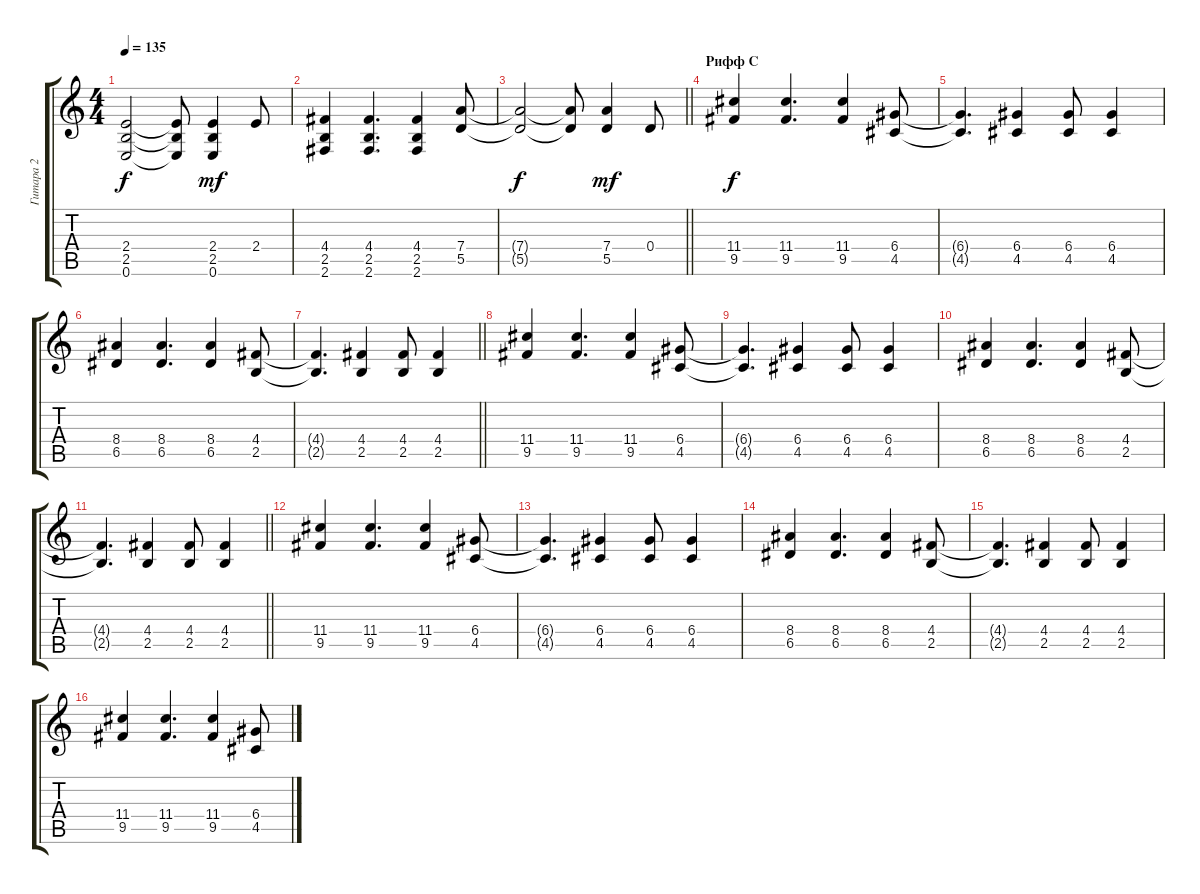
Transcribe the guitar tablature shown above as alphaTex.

\track ("Гитара 2" "Гитара 2") {instrument distortionguitar}
\staff {score tabs}
\tuning (E4 B3 G3 D3 A2 E2) {hide}
\ts (4 4)
\tempo 135
\clef g2
\ks c
(2.4{t} 2.5{t} 0.6{t}).2{dy f} (2.4{t} 2.5{t} 0.6{t}).8 (2.4 2.5 0.6).4{dy mf} 2.4.8 |
(4.4 2.5 2.6).4 (4.4 2.5 2.6).4{d} (4.4 2.5 2.6).4 (7.4 5.5).8 |
\barLineRight lightlight
(7.4{t} 5.5{t}).2{dy f} (7.4{t} 5.5{t}).8 (7.4 5.5).4{dy mf} 0.4.8 |
\section ("" "Рифф С")
(11.4 9.5).4{dy f} (11.4 9.5).4{d} (11.4 9.5).4 (6.4 4.5).8 |
(6.4{t} 4.5{t}).4{d} (6.4 4.5).4 (6.4 4.5).8 (6.4 4.5).4 |
(8.4 6.5).4 (8.4 6.5).4{d} (8.4 6.5).4 (4.4 2.5).8 |
\barLineRight lightlight
(4.4{t} 2.5{t}).4{d} (4.4 2.5).4 (4.4 2.5).8 (4.4 2.5).4 |
\section ("" "")
(11.4 9.5).4 (11.4 9.5).4{d} (11.4 9.5).4 (6.4 4.5).8 |
(6.4{t} 4.5{t}).4{d} (6.4 4.5).4 (6.4 4.5).8 (6.4 4.5).4 |
(8.4 6.5).4 (8.4 6.5).4{d} (8.4 6.5).4 (4.4 2.5).8 |
\barLineRight lightlight
(4.4{t} 2.5{t}).4{d} (4.4 2.5).4 (4.4 2.5).8 (4.4 2.5).4 |
(11.4 9.5).4 (11.4 9.5).4{d} (11.4 9.5).4 (6.4 4.5).8 |
(6.4{t} 4.5{t}).4{d} (6.4 4.5).4 (6.4 4.5).8 (6.4 4.5).4 |
(8.4 6.5).4 (8.4 6.5).4{d} (8.4 6.5).4 (4.4 2.5).8 |
(4.4{t} 2.5{t}).4{d} (4.4 2.5).4 (4.4 2.5).8 (4.4 2.5).4 |
(11.4 9.5).4 (11.4 9.5).4{d} (11.4 9.5).4 (6.4 4.5).8
